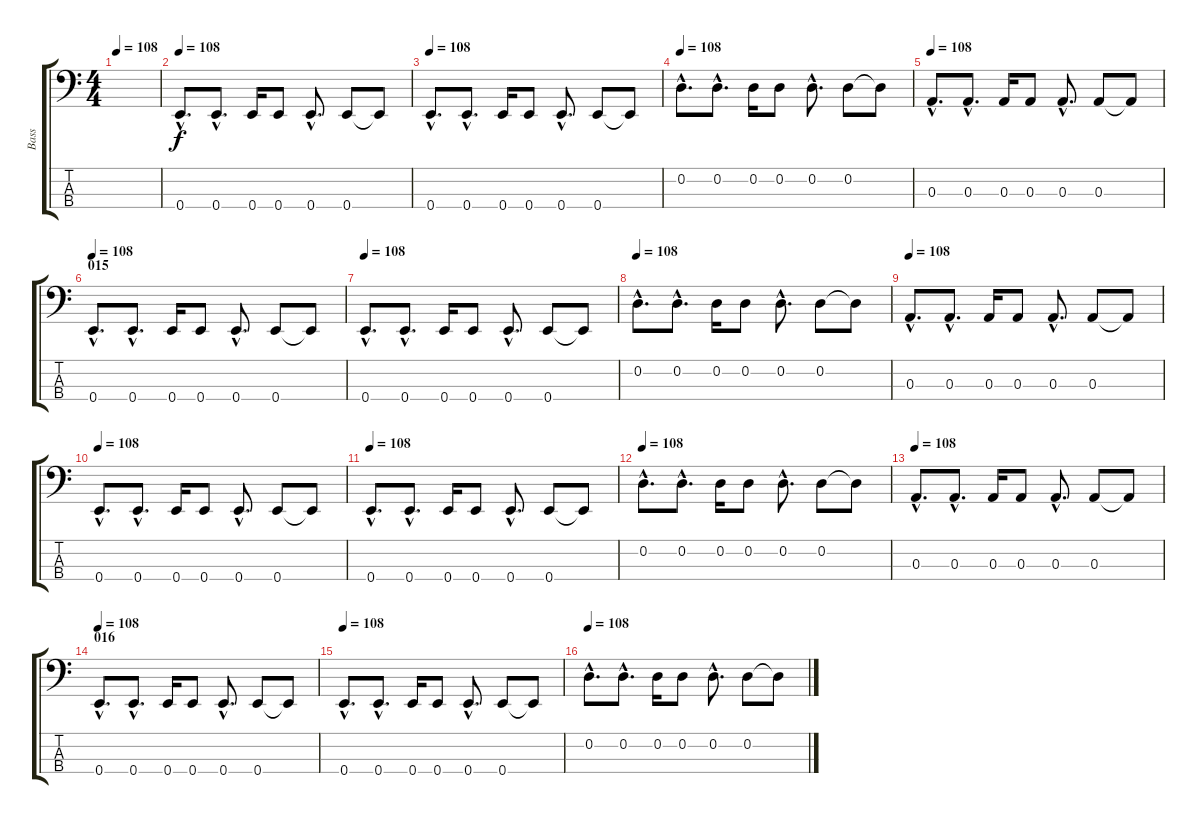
\track ("Bass" "Bass") {instrument electricbasspick}
\staff {score tabs}
\tuning (G2 D2 A1 E1) {hide}
\ts (4 4)
\tempo 108
\clef f4
\ks c
|
\tempo 108
0.4{hac}.8{d} 0.4{hac}.8{d} 0.4.16 0.4.8 0.4{hac}.8{d} 0.4.8 0.4{t}.8 |
\tempo 108
0.4{hac}.8{d} 0.4{hac}.8{d} 0.4.16 0.4.8 0.4{hac}.8{d} 0.4.8 0.4{t}.8 |
\tempo 108
0.2{hac}.8{d} 0.2{hac}.8{d} 0.2.16 0.2.8 0.2{hac}.8{d} 0.2.8 0.2{t}.8 |
\tempo 108
0.3{hac}.8{d} 0.3{hac}.8{d} 0.3.16 0.3.8 0.3{hac}.8{d} 0.3.8 0.3{t}.8 |
\section ("" "015")
\tempo 108
0.4{hac}.8{d} 0.4{hac}.8{d} 0.4.16 0.4.8 0.4{hac}.8{d} 0.4.8 0.4{t}.8 |
\tempo 108
0.4{hac}.8{d} 0.4{hac}.8{d} 0.4.16 0.4.8 0.4{hac}.8{d} 0.4.8 0.4{t}.8 |
\tempo 108
0.2{hac}.8{d} 0.2{hac}.8{d} 0.2.16 0.2.8 0.2{hac}.8{d} 0.2.8 0.2{t}.8 |
\tempo 108
0.3{hac}.8{d} 0.3{hac}.8{d} 0.3.16 0.3.8 0.3{hac}.8{d} 0.3.8 0.3{t}.8 |
\tempo 108
0.4{hac}.8{d} 0.4{hac}.8{d} 0.4.16 0.4.8 0.4{hac}.8{d} 0.4.8 0.4{t}.8 |
\tempo 108
0.4{hac}.8{d} 0.4{hac}.8{d} 0.4.16 0.4.8 0.4{hac}.8{d} 0.4.8 0.4{t}.8 |
\tempo 108
0.2{hac}.8{d} 0.2{hac}.8{d} 0.2.16 0.2.8 0.2{hac}.8{d} 0.2.8 0.2{t}.8 |
\tempo 108
0.3{hac}.8{d} 0.3{hac}.8{d} 0.3.16 0.3.8 0.3{hac}.8{d} 0.3.8 0.3{t}.8 |
\section ("" "016")
\tempo 108
0.4{hac}.8{d} 0.4{hac}.8{d} 0.4.16 0.4.8 0.4{hac}.8{d} 0.4.8 0.4{t}.8 |
\tempo 108
0.4{hac}.8{d} 0.4{hac}.8{d} 0.4.16 0.4.8 0.4{hac}.8{d} 0.4.8 0.4{t}.8 |
\tempo 108
0.2{hac}.8{d} 0.2{hac}.8{d} 0.2.16 0.2.8 0.2{hac}.8{d} 0.2.8 0.2{t}.8
